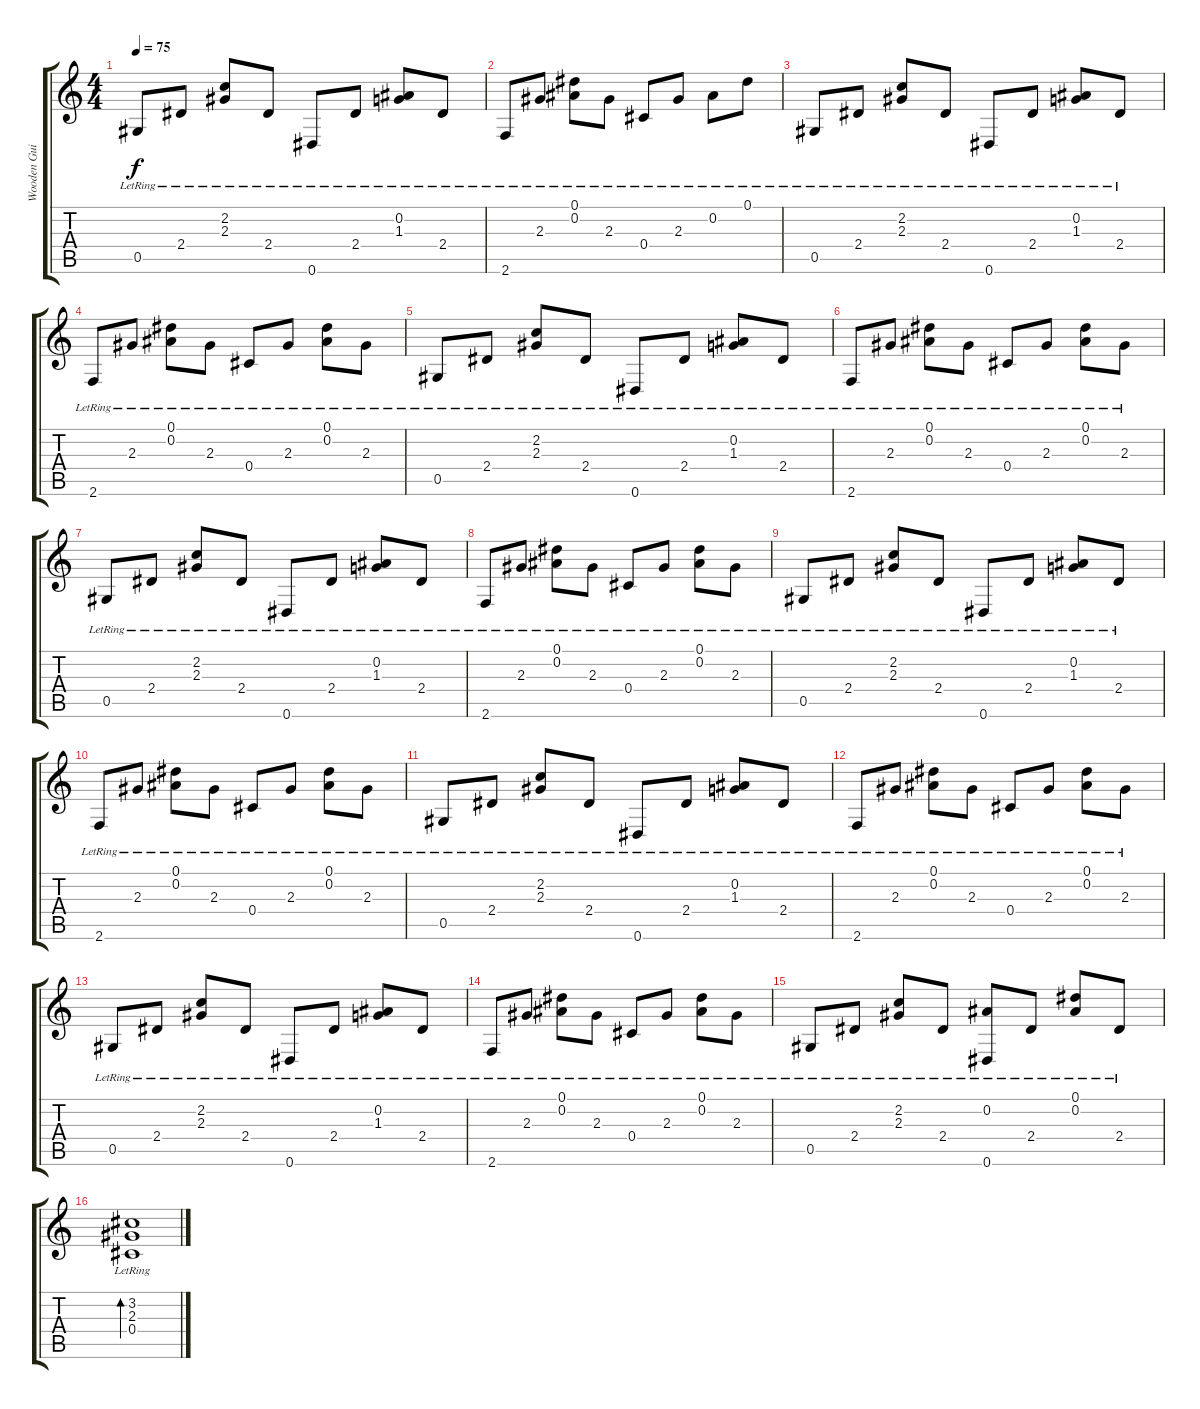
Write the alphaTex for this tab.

\track ("Wooden Guitar 1" "Wooden Gui") {instrument acousticguitarsteel}
\staff {score tabs}
\tuning (Eb4 Bb3 Gb3 Db3 Ab2 Eb2) {hide}
\ts (4 4)
\tempo 75
\clef g2
\ks c
0.5{lr}.8{dy f} 2.4{lr}.8 (2.2{lr} 2.3{lr}).8 2.4{lr}.8 0.6{lr}.8 2.4{lr}.8 (0.2{lr} 1.3{lr}).8 2.4{lr}.8 |
2.6{lr}.8 2.3{lr}.8 (0.1{lr} 0.2{lr}).8 2.3{lr}.8 0.4{lr}.8 2.3{lr}.8 0.2{lr}.8 0.1{lr}.8 |
0.5{lr}.8 2.4{lr}.8 (2.2{lr} 2.3{lr}).8 2.4{lr}.8 0.6{lr}.8 2.4{lr}.8 (0.2{lr} 1.3{lr}).8 2.4{lr}.8 |
2.6{lr}.8 2.3{lr}.8 (0.1{lr} 0.2{lr}).8 2.3{lr}.8 0.4{lr}.8 2.3{lr}.8 (0.1{lr} 0.2{lr}).8 2.3{lr}.8 |
0.5{lr}.8 2.4{lr}.8 (2.2{lr} 2.3{lr}).8 2.4{lr}.8 0.6{lr}.8 2.4{lr}.8 (0.2{lr} 1.3{lr}).8 2.4{lr}.8 |
2.6{lr}.8 2.3{lr}.8 (0.1{lr} 0.2{lr}).8 2.3{lr}.8 0.4{lr}.8 2.3{lr}.8 (0.1{lr} 0.2{lr}).8 2.3{lr}.8 |
0.5{lr}.8 2.4{lr}.8 (2.2{lr} 2.3{lr}).8 2.4{lr}.8 0.6{lr}.8 2.4{lr}.8 (0.2{lr} 1.3{lr}).8 2.4{lr}.8 |
2.6{lr}.8 2.3{lr}.8 (0.1{lr} 0.2{lr}).8 2.3{lr}.8 0.4{lr}.8 2.3{lr}.8 (0.1{lr} 0.2{lr}).8 2.3{lr}.8 |
0.5{lr}.8 2.4{lr}.8 (2.2{lr} 2.3{lr}).8 2.4{lr}.8 0.6{lr}.8 2.4{lr}.8 (0.2{lr} 1.3{lr}).8 2.4{lr}.8 |
2.6{lr}.8 2.3{lr}.8 (0.1{lr} 0.2{lr}).8 2.3{lr}.8 0.4{lr}.8 2.3{lr}.8 (0.1{lr} 0.2{lr}).8 2.3{lr}.8 |
0.5{lr}.8 2.4{lr}.8 (2.2{lr} 2.3{lr}).8 2.4{lr}.8 0.6{lr}.8 2.4{lr}.8 (0.2{lr} 1.3{lr}).8 2.4{lr}.8 |
2.6{lr}.8 2.3{lr}.8 (0.1{lr} 0.2{lr}).8 2.3{lr}.8 0.4{lr}.8 2.3{lr}.8 (0.1{lr} 0.2{lr}).8 2.3{lr}.8 |
0.5{lr}.8 2.4{lr}.8 (2.2{lr} 2.3{lr}).8 2.4{lr}.8 0.6{lr}.8 2.4{lr}.8 (0.2{lr} 1.3{lr}).8 2.4{lr}.8 |
2.6{lr}.8 2.3{lr}.8 (0.1{lr} 0.2{lr}).8 2.3{lr}.8 0.4{lr}.8 2.3{lr}.8 (0.1{lr} 0.2{lr}).8 2.3{lr}.8 |
0.5{lr}.8 2.4{lr}.8 (2.2{lr} 2.3{lr}).8 2.4{lr}.8 (0.2{lr} 0.6{lr}).8 2.4{lr}.8 (0.1{lr} 0.2{lr}).8 2.4{lr}.8 |
(3.2{lr} 2.3{lr} 0.4{lr}).1{bd 120}
